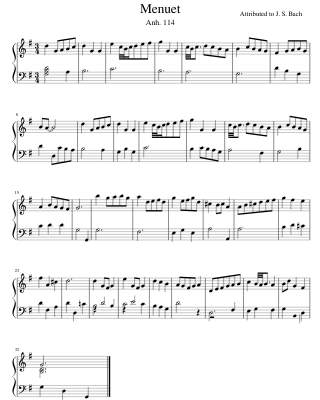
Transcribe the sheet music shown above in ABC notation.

X:1
%%score { ( 1 4 ) | ( 2 3 ) }
L:1/8
Q:1/4=130
M:3/4
I:linebreak $
K:G
V:1 treble
V:4 treble
V:2 bass
V:3 bass
V:1
 d2 GABc | d2 G2 G2 | e2 c/4B/4c/def | g2 G2 G2 | c/4B/4c3/2 dcBA | %5
 B2 cBAG | F2 GABG |$ BA- A4 | d2 GABc | d2 G2 G2 | %10
 e2 c/4B/4c/def | g2 G2 G2 | c/4B/4c3/2 dcBA | B2 cBAG |$ A2 BAGF | %15
 G6 | b2 gabg | a2 defd | g2 efgd | ^c2 Bc A2 | %20
 AB^cdef | g2 f2 e2 |$ f2 A2 ^c2 | d6 | d2 GF G2 | %25
 e2 GF G2 | d2 c2 B2 | AGFG A2 | DEFGAB | c2 B/4A/4B3/2 A2 | %30
 Bd G2 F2 |$ G6 |] %32
V:2
 [G,B,D]4 A,2 | B,6 | C6 | B,6 | A,6 | %5
 G,6 | D2 B,2 G,2 |$ D2 D,CB,A, | B,4 A,2 | G,2 B,2 G,2 | %10
 C6 | B,2 CB,A,G, | A,4 F,2 | G,4 B,2 |$ C2 D2 D2 | %15
 G,4 G,,2 | G,6 | F,6 | E,2 G,2 E,2 | A,4 A,,2 | %20
 A,6 | B,2 D2 ^C2 |$ D2 F,2 A,2 | D2 D,2 =C2 | B,4 B,2 | %25
 C4 C2 | B,2 A,2 G,2 | D4 z2 | D,6 | E,2 G,2 F,2 | %30
 G,2 B,,2 D,2 |$ G,2 D,2 G,,2 |] %32
V:3
 x6 | x6 | x6 | x6 | x6 | %5
 x6 | x6 |$ x6 | x6 | x6 | %10
 x6 | x6 | x6 | x6 |$ x6 | %15
 x6 | x6 | x6 | x6 | x6 | %20
 x6 | x6 |$ x6 | x6 | z2 D4 | %25
 z2 E4 | x6 | x6 | z4 F,2 | x6 | %30
 x6 |$ x6 |] %32
V:4
 x6 | x6 | x6 | x6 | x6 | %5
 x6 | x6 |$ x6 | x6 | x6 | %10
 x6 | x6 | x6 | x6 |$ x6 | %15
 x6 | x6 | x6 | x6 | x6 | %20
 x6 | x6 |$ x6 | x6 | x6 | %25
 x6 | x6 | x6 | x6 | x6 | %30
 x6 |$ [B,D]6 |] %32
